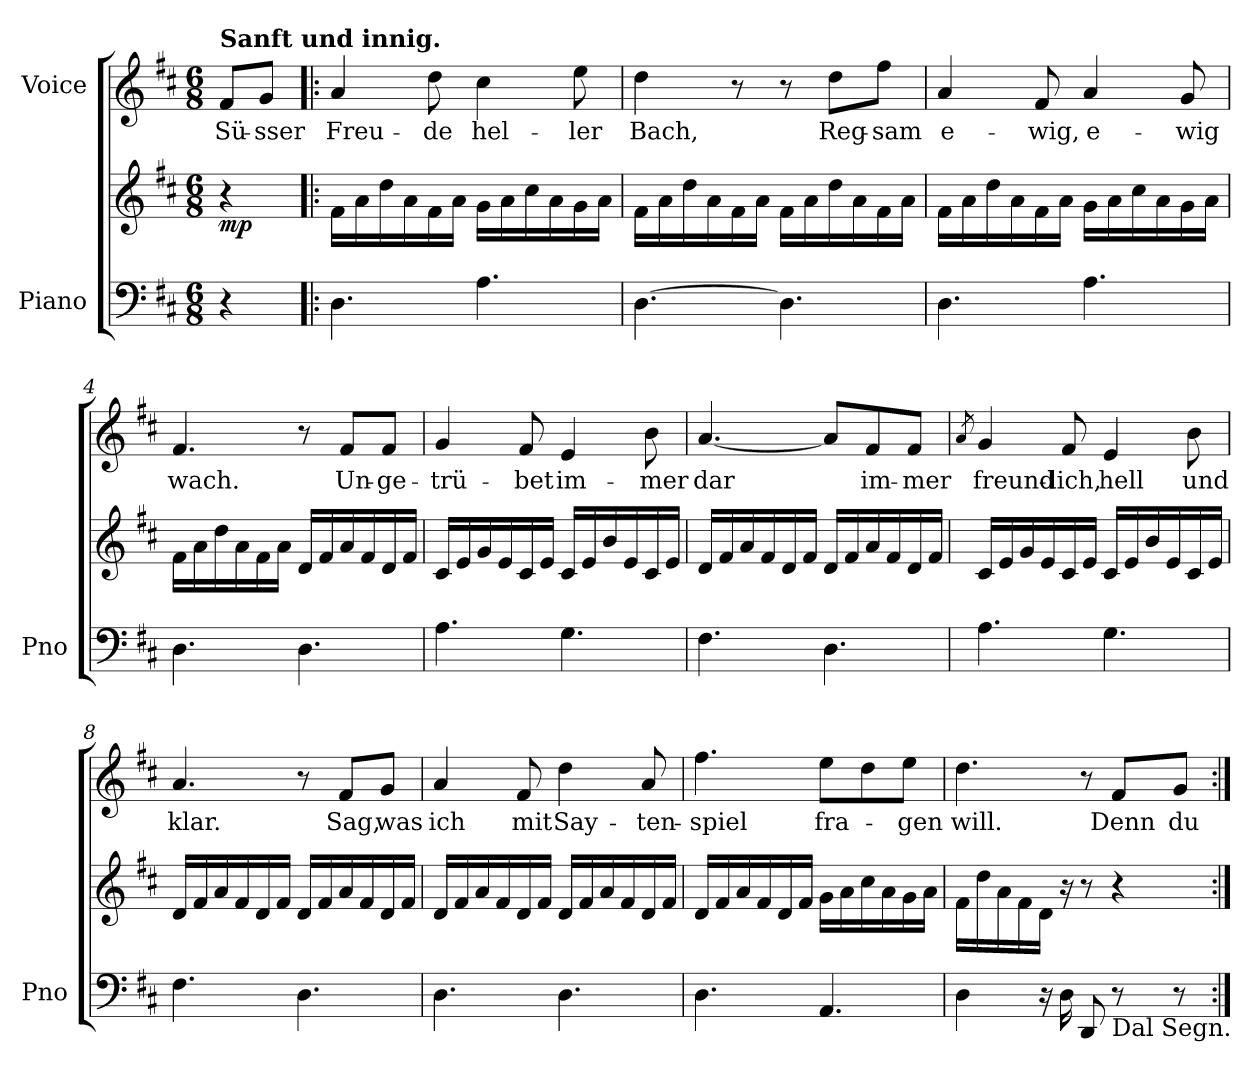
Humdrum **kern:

**kern	**kern	**dynam	**kern	**text
*part2	*part2	*part2	*part1	*part1
*staff3	*staff2	*staff2/3	*staff1	*staff1
*I"Piano	*	*	*I"Voice	*
*I'Pno	*	*	*	*
*clefF4	*clefG2	*	*clefG2	*
*k[f#c#]	*k[f#c#]	*	*k[f#c#]	*
*M6/8	*M6/8	*	*M6/8	*
=	=	=	=	=
!	!	!	!LO:TX:a:B:t=Sanft und innig.	!
!	!	!LO:DY:b	!	!LO:LY:b
4r	4r	mp	8f#/L	Sü-
!	!	!	!	!LO:LY:b
.	.	.	8g/J	-sser
=1!|:	=1!|:	=1!|:	=1!|:	=1!|:
!	!	!	!	!LO:LY:b
4.D\	16f#\LL	.	4a/	Freu-
.	16a\	.	.	.
.	16dd\	.	.	.
.	16a\	.	.	.
!	!	!	!	!LO:LY:b
.	16f#\	.	8dd\	-de
.	16a\JJ	.	.	.
!	!	!	!	!LO:LY:b
4.A\	16g\LL	.	4cc#\	hel-
.	16a\	.	.	.
.	16cc#\	.	.	.
.	16a\	.	.	.
!	!	!	!	!LO:LY:b
.	16g\	.	8ee\	-ler
.	16a\JJ	.	.	.
=2	=2	=2	=2	=2
!	!	!	!	!LO:LY:b
[4.D\	16f#\LL	.	4dd\	Bach,
.	16a\	.	.	.
.	16dd\	.	.	.
.	16a\	.	.	.
.	16f#\	.	8r	.
.	16a\JJ	.	.	.
4.D\]	16f#\LL	.	8r	.
.	16a\	.	.	.
!	!	!	!	!LO:LY:b
.	16dd\	.	8dd\L	Reg-
.	16a\	.	.	.
!	!	!	!	!LO:LY:b
.	16f#\	.	8ff#\J	-sam
.	16a\JJ	.	.	.
=3	=3	=3	=3	=3
!	!	!	!	!LO:LY:b
4.D\	16f#\LL	.	4a/	e-
.	16a\	.	.	.
.	16dd\	.	.	.
.	16a\	.	.	.
!	!	!	!	!LO:LY:b
.	16f#\	.	8f#/	-wig,
.	16a\JJ	.	.	.
!	!	!	!	!LO:LY:b
4.A\	16g\LL	.	4a/	e-
.	16a\	.	.	.
.	16cc#\	.	.	.
.	16a\	.	.	.
!	!	!	!	!LO:LY:b
.	16g\	.	8g/	-wig
.	16a\JJ	.	.	.
!!LO:LB:g=z
=4	=4	=4	=4	=4
!	!	!	!	!LO:LY:b
4.D\	16f#\LL	.	4.f#/	wach.
.	16a\	.	.	.
.	16dd\	.	.	.
.	16a\	.	.	.
.	16f#\	.	.	.
.	16a\JJ	.	.	.
4.D\	16d/LL	.	8r	.
.	16f#/	.	.	.
!	!	!	!	!LO:LY:b
.	16a/	.	8f#/L	Un-
.	16f#/	.	.	.
!	!	!	!	!LO:LY:b
.	16d/	.	8f#/J	-ge-
.	16f#/JJ	.	.	.
=5	=5	=5	=5	=5
!	!	!	!	!LO:LY:b
4.A\	16c#/LL	.	4g/	-trü-
.	16e/	.	.	.
.	16g/	.	.	.
.	16e/	.	.	.
!	!	!	!	!LO:LY:b
.	16c#/	.	8f#/	-bet
.	16e/JJ	.	.	.
!	!	!	!	!LO:LY:b
4.G\	16c#/LL	.	4e/	im-
.	16e/	.	.	.
.	16b/	.	.	.
.	16e/	.	.	.
!	!	!	!	!LO:LY:b
.	16c#/	.	8b\	-mer
.	16e/JJ	.	.	.
=6	=6	=6	=6	=6
!	!	!	!	!LO:LY:b
4.F#\	16d/LL	.	[4.a/	dar
.	16f#/	.	.	.
.	16a/	.	.	.
.	16f#/	.	.	.
.	16d/	.	.	.
.	16f#/JJ	.	.	.
4.D\	16d/LL	.	8a/L]	.
.	16f#/	.	.	.
!	!	!	!	!LO:LY:b
.	16a/	.	8f#/	im-
.	16f#/	.	.	.
!	!	!	!	!LO:LY:b
.	16d/	.	8f#/J	-mer
.	16f#/JJ	.	.	.
!!LO:LB:g=z
=7	=7	=7	=7	=7
.	.	.	8qa/	.
!	!	!	!	!LO:LY:b
4.A\	16c#/LL	.	4g/	freund-
.	16e/	.	.	.
.	16g/	.	.	.
.	16e/	.	.	.
!	!	!	!	!LO:LY:b
.	16c#/	.	8f#/	-lich,
.	16e/JJ	.	.	.
!	!	!	!	!LO:LY:b
4.G\	16c#/LL	.	4e/	hell
.	16e/	.	.	.
.	16b/	.	.	.
.	16e/	.	.	.
!	!	!	!	!LO:LY:b
.	16c#/	.	8b\	und
.	16e/JJ	.	.	.
!!LO:PB:g=z
=8	=8	=8	=8	=8
!	!	!	!	!LO:LY:b
4.F#\	16d/LL	.	4.a/	klar.
.	16f#/	.	.	.
.	16a/	.	.	.
.	16f#/	.	.	.
.	16d/	.	.	.
.	16f#/JJ	.	.	.
4.D\	16d/LL	.	8r	.
.	16f#/	.	.	.
!	!	!	!	!LO:LY:b
.	16a/	.	8f#/L	Sag,
.	16f#/	.	.	.
!	!	!	!	!LO:LY:b
.	16d/	.	8g/J	was
.	16f#/JJ	.	.	.
=9	=9	=9	=9	=9
!	!	!	!	!LO:LY:b
4.D\	16d/LL	.	4a/	ich
.	16f#/	.	.	.
.	16a/	.	.	.
.	16f#/	.	.	.
!	!	!	!	!LO:LY:b
.	16d/	.	8f#/	mit
.	16f#/JJ	.	.	.
!	!	!	!	!LO:LY:b
4.D\	16d/LL	.	4dd\	Say-
.	16f#/	.	.	.
.	16a/	.	.	.
.	16f#/	.	.	.
!	!	!	!	!LO:LY:b
.	16d/	.	8a/	-ten-
.	16f#/JJ	.	.	.
=10	=10	=10	=10	=10
!	!	!	!	!LO:LY:b
4.D\	16d/LL	.	4.ff#\	-spiel
.	16f#/	.	.	.
.	16a/	.	.	.
.	16f#/	.	.	.
.	16d/	.	.	.
.	16f#/JJ	.	.	.
!	!	!	!	!LO:LY:b
4.AA/	16g\LL	.	8ee\L	fra-
.	16a\	.	.	.
.	16cc#\	.	8dd\	.
.	16a\	.	.	.
!	!	!	!	!LO:LY:b
.	16g\	.	8ee\J	-gen
.	16a\JJ	.	.	.
!!LO:LB:g=z
=11	=11	=11	=11	=11
!	!	!	!	!LO:LY:b
4D\	16f#\LL	.	4.dd\	will.
.	16dd\	.	.	.
.	16a\	.	.	.
.	16f#\	.	.	.
16r	16d\JJ	.	.	.
16D\	16r	.	.	.
8DD/	8r	.	8r	.
!LO:TX:b:t=Dal Segn.	!	!	!	!
!	!	!	!	!LO:LY:b
8r	4r	.	8f#/L	Denn
!	!	!	!	!LO:LY:b
8r	.	.	8g/J	du
=:|!	=:|!	=:|!	=:|!	=:|!
*-	*-	*-	*-	*-
